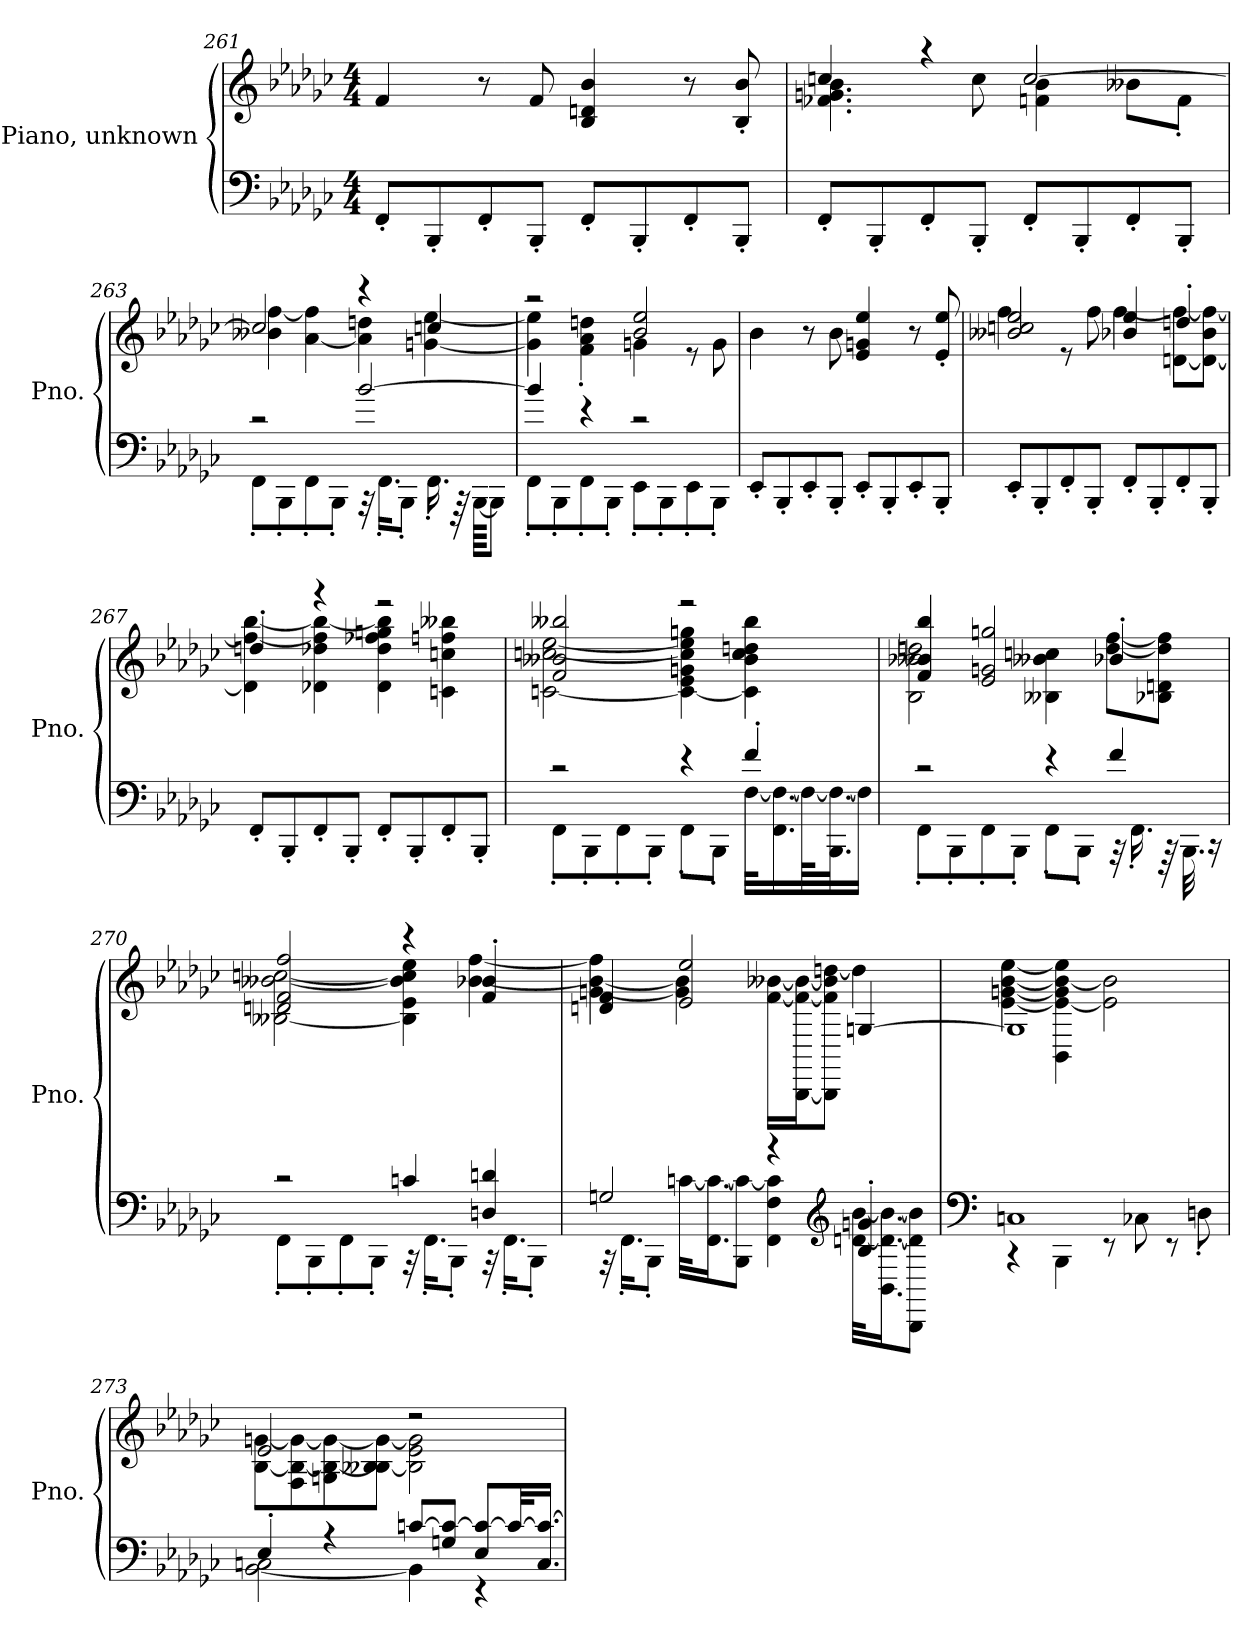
**kern	**kern
*part1	*part1
*staff2	*staff1
*I"Piano, unknown	*
*I'Pno.	*
*clefF4	*clefG2
*k[b-e-a-d-g-c-]	*k[b-e-a-d-g-c-]
*M4/4	*M4/4
=261	=261
8FF'/L	4f/
8BBB-'/	.
8FF'/	8r
8BBB-'/J	8f/
8FF'/L	4B-/ 4dn/ 4b-/
8BBB-'/	.
8FF'/	8r
8BBB-'/J	8B-/' 8b-/'
!!LO:LB:g=z
=262	=262
*	*^
8FF'/L	4ccn/	4.f-X\ 4.gn\ 4.b-\
8BBB-'/	.	.
8FF'/	4r	.
8BBB-'/J	.	8cc\
8FF'/L	[2cc/	4fn\ 4b-\
8BBB-'/	.	.
8FF'/	.	8b--X\L
8BBB-'/J	.	8f'\J
=263	=263	=263
*^	*	*
2r	8FF'\L	2cc/]	4b--X\ [4ff\
.	8BBB-'\	.	.
.	8FF'\	.	[4a-\ 4ff\]
.	8BBB-'\J	.	.
[2b-/	32r	4r	4a-\] 4ddn\
.	16.FF'\KL	.	.
.	8BBB-'\J	.	.
.	16.FF'\	4ccn/	[4gn\ [4ee-\
.	64r	.	.
.	[64BBB-\KKKL	.	.
.	8BBB-\J]	.	.
=264	=264	=264	=264
4b-/]	8FF'\L	2r	4g\] 4ee-\]
.	8BBB-'\	.	.
4r	8FF'\	.	4f\' 4a-\' 4ddn\'
.	8BBB-'\J	.	.
2r	8EE-'\L	2b-/ 2ee-/	4gn\
.	8BBB-'\	.	.
.	8EE-'\	.	8r
.	8BBB-'\J	.	8g\
*v	*v	*	*
*	*v	*v
!!LO:LB:g=z
=265	=265
8EE-'/L	4b-\
8BBB-'/	.
8EE-'/	8r
8BBB-'/J	8b-\
8EE-'/L	4e-/ 4gn/ 4ee-/
8BBB-'/	.
8EE-'/	8r
8BBB-'/J	8e-/' 8ee-/'
=266	=266
*	*^
8EE-'/L	2b--X/ 2ccn/ 2ee-/	4ff\
8BBB-'/	.	.
8FF'/	.	8r
8BBB-'/J	.	8ff\
8FF'/L	4b-X/ 4ee-/	[4ff\
8BBB-'/	.	.
8FF'/	4ddn'/	[8dn\ 8ff\_L
8BBB-'/J	.	8d\_ 8b-\ 8ff\_J
=267	=267	=267
8FF'/L	4ddn'/	4d\] 4ff\_ [4bb-\
8BBB-'/	.	.
8FF'/	4r	4d-X\ 4dd-X\ 4ff\] 4bb-\_
8BBB-'/J	.	.
8FF'/L	2r	4d-\ 4dd-\ 4ff-X\ 4ggn\ 4bb-\]
8BBB-'/	.	.
8FF'/	.	4cn\ 4ccn\ 4ffn\ 4bb--X\
8BBB-'/J	.	.
!!LO:LB:g=z	!!
=268	=268	=268
*^	*	*
2r	8FF'\L	2f/ 2b--X/ 2bb--X/	[2cn\ [2ccn\ [2ee-\
.	8BBB-'\	.	.
.	8FF'\	.	.
.	8BBB-'\J	.	.
4r	8FF'\L	2r	4c\_ 4e-\ 4gn\ 4cc\] 4ee-\] 4ggn\
.	8BBB-'\J	.	.
4f'/	[32F\KLL	.	4c\] 4b--\ 4cc\ 4ddn\ 4bb--\
.	16.FF\ 16.F\_	.	.
.	64F\KL_	.	.
.	32.BBB-\ 32.F\_J	.	.
.	16F\JJ]	.	.
=269	=269	=269	=269
2r	8FF'\L	4f/ 4b--X/ 4bb-/	2B-\ 2b-X\ 2ddn\
.	8BBB-'\	.	.
.	8FF'\	2e-/ 2gn/ 2ggn/	.
.	8BBB-'\J	.	.
4r	8FF'\L	.	4B--X\ 4b--X\ 4ccn\
.	8BBB-'\J	.	.
4f/	32r	4b-X'/	[8dd\ [8ff\L
.	16.FF'\	.	.
.	64r	.	8B-X\ 8dn\ 8dd\] 8ff\]J
.	32.BBB-\	.	.
.	16r	.	.
!!LO:LB:g=z	!!
=270	=270	=270	=270
2r	8FF'\L	2dn/ 2f/ 2ff/	[2B--X\ [2b--X\ [2ccn\
.	8BBB-'\	.	.
.	8FF'\	.	.
.	8BBB-'\J	.	.
4cn/	32r	4r	4B--\] 4e-\ 4b--\] 4cc\] 4ee-\
.	16.FF'\KL	.	.
.	8BBB-'\J	.	.
4Dn/ 4dn/	32r	4f/' 4b--/'	[4b-X\ [4ff\
.	16.FF'\KL	.	.
.	8BBB-'\J	.	.
=271	=271	=271	=271
2Gn/	32r	4dn/ 4f/	[4gn\ 4b-\_ 4ff\]
.	16.FF'\KL	.	.
.	8BBB-'\J	.	.
.	[32cn\KLL	2e-/ 2ee-/	4g\] 4b-\]
.	16.FF\ 16.c\_J	.	.
.	8BBB-\ 8c\_J	.	.
4r	4FF\ 4F\ 4c\]	.	[16f\ [16b--X\LL
.	.	.	[16BBB-\ 16f\_ 16b--\_J
.	.	.	8BBB-\] 8f\] 8b--\] [8ddn\J
*clefG2	*	*	*
4B-/' 4gn/'	[32dn\ [32b-\KLL	[4Gn/	4dd\]
.	16.BB-\ 16.d\_ 16.b-\_J	.	.
.	8BBB-\ 8d\] 8b-\]J	.	.
!!LO:LB:g=z	!!
=272	=272	=272	=272
*clefF4	*	*	*
1Cn	4r	1G]	[4e-\ [4gn\ [4b-\ [4ee-\
.	4BBB-\	.	4BB-\ 4e-\_ 4g\] 4b-\_ 4ee-\]
.	8r	.	2e-\] 2b-\]
.	8C-X\	.	.
.	8r	.	.
.	8Dn'\	.	.
=273	=273	=273	=273
4E-'/	[2BB-\ 2Cn\	2e-/	[8B-\ [8gn\L
.	.	.	8F\ 8B-\_ 8g\_
4r	.	.	8Gn\ 8B-\_ 8g\_
.	.	.	8B--X\ 8B-\_ 8g\_J
[8cn/L	4BB-\]	2r	2B-\] 2e-\ 2g\]
8Gn/ 8c/_J	.	.	.
8E-/ 8c/_L	4r	.	.
32c/KL_	.	.	.
16.C/ 16.c/_JJ	.	.	.
*v	*v	*	*
*	*v	*v
=	=
*-	*-
